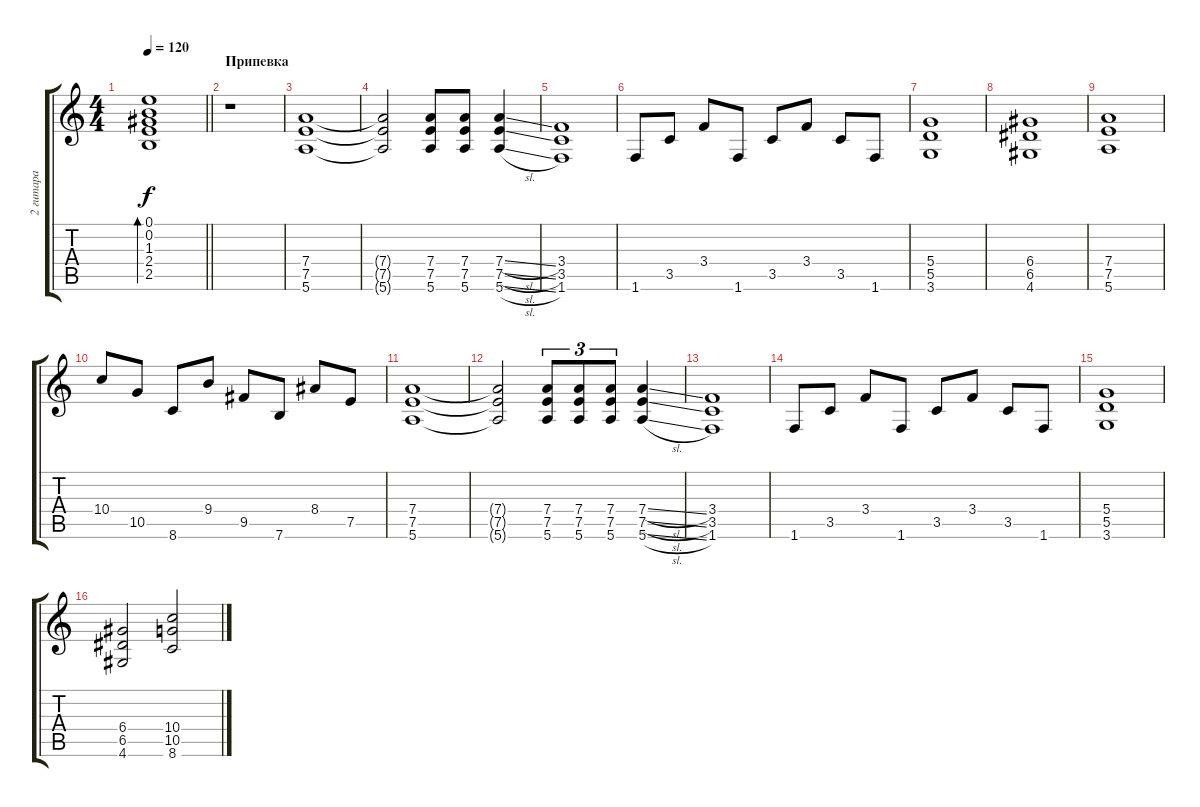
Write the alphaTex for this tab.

\track ("2 гитара" "2 гитара") {instrument distortionguitar bank 22}
\staff {score tabs}
\tuning (E4 B3 G3 D3 A2 E2) {hide}
\ts (4 4)
\tempo 120
\clef g2
\barLineRight lightlight
\ks c
(0.1 0.2 1.3 2.4 2.5).1{bd 120 dy f} |
\section ("" "Припевка")
r.1{instrument distortionguitar} |
(7.4 7.5 5.6).1 |
(7.4{t} 7.5{t} 5.6{t}).2 (7.4 7.5 5.6).8 (7.4 7.5 5.6).8 (7.4{sl} 7.5{sl} 5.6{sl}).4 |
(3.4 3.5 1.6).1 |
1.6.8 3.5.8 3.4.8 1.6.8 3.5.8 3.4.8 3.5.8 1.6.8 |
(5.4 5.5 3.6).1 |
(6.4 6.5 4.6).1 |
(7.4 7.5 5.6).1 |
10.4.8 10.5.8 8.6.8 9.4.8 9.5.8 7.6.8 8.4.8 7.5.8 |
(7.4 7.5 5.6).1 |
(7.4{t} 7.5{t} 5.6{t}).2 (7.4 7.5 5.6).8{tu (3 2)} (7.4 7.5 5.6).8{tu (3 2)} (7.4 7.5 5.6).8{tu (3 2)} (7.4{sl} 7.5{sl} 5.6{sl}).4 |
(3.4 3.5 1.6).1 |
1.6.8 3.5.8 3.4.8 1.6.8 3.5.8 3.4.8 3.5.8 1.6.8 |
(5.4 5.5 3.6).1 |
(6.4 6.5 4.6).2 (10.4{sl} 10.5{sl} 8.6{sl}).2
